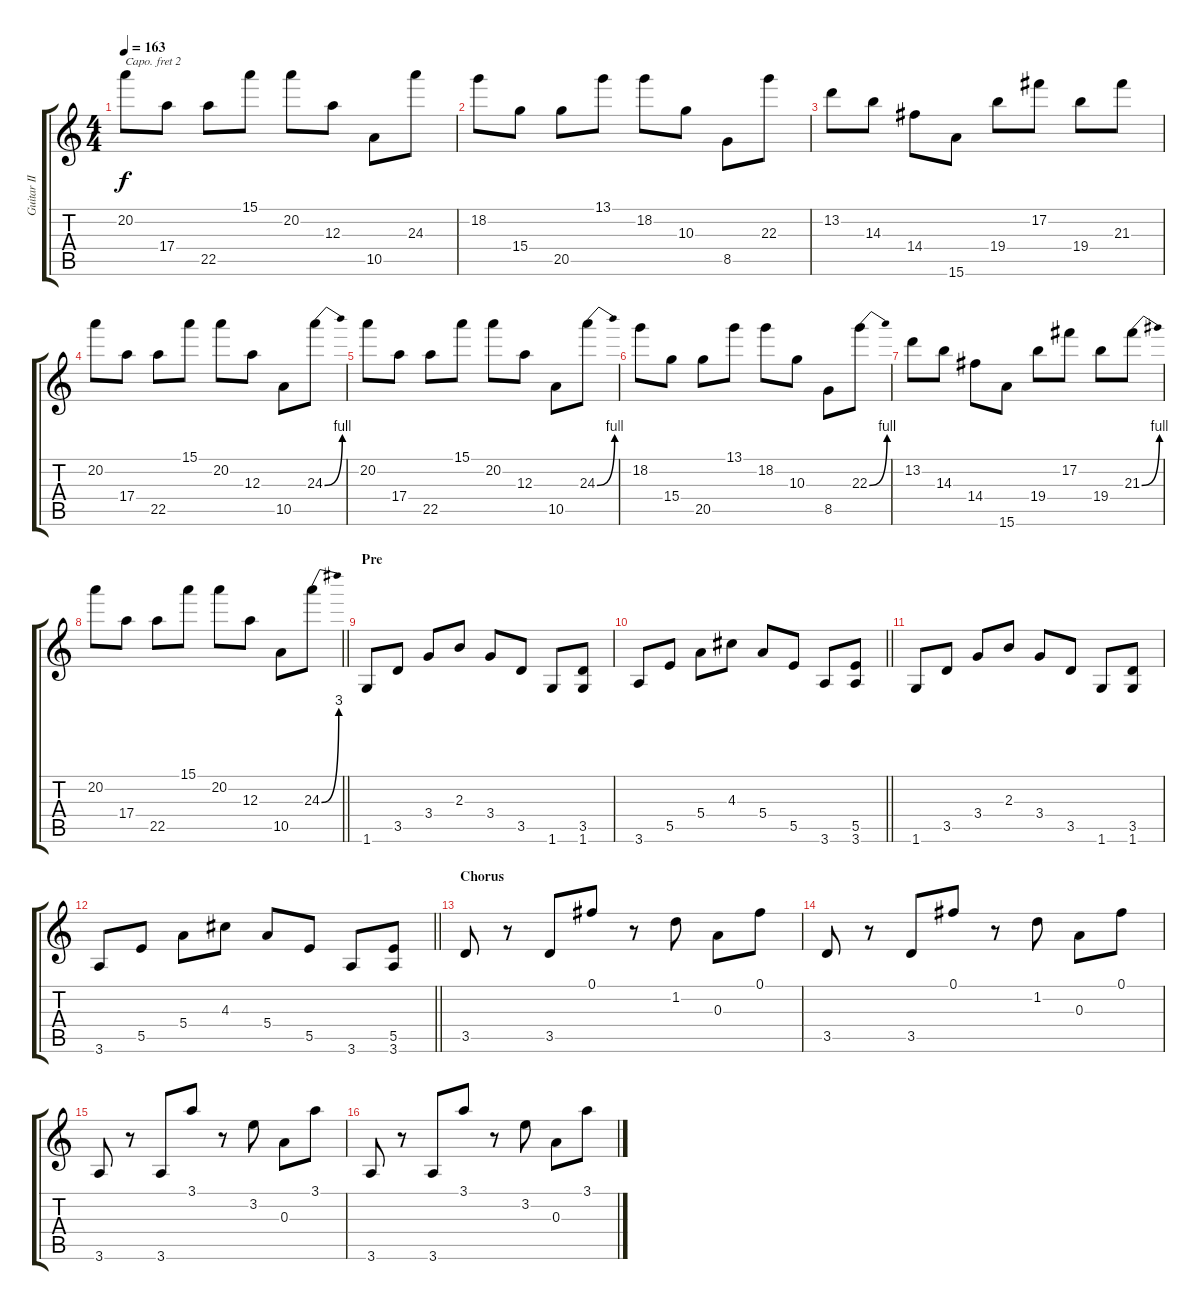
\track ("Guitar II" "Guitar II") {instrument distortionguitar}
\staff {score tabs}
\capo 2
\tuning (E4 B3 G3 D3 A2 E2) {hide}
\ts (4 4)
\tempo 163
\clef g2
\ks c
20.2.8{dy f} 17.4.8 22.5.8 15.1.8 20.2.8 12.3.8 10.5.8 24.3.8 |
18.2.8 15.4.8 20.5.8 13.1.8 18.2.8 10.3.8 8.5.8 22.3.8 |
13.2.8 14.3.8 14.4.8 15.6.8 19.4.8 17.2.8 19.4.8 21.3.8 |
20.2.8 17.4.8 22.5.8 15.1.8 20.2.8 12.3.8 10.5.8 24.3{be (bend 0 0 60 4)}.8 |
20.2.8 17.4.8 22.5.8 15.1.8 20.2.8 12.3.8 10.5.8 24.3{be (bend 0 0 60 4)}.8 |
18.2.8 15.4.8 20.5.8 13.1.8 18.2.8 10.3.8 8.5.8 22.3{be (bend 0 0 60 4)}.8 |
13.2.8 14.3.8 14.4.8 15.6.8 19.4.8 17.2.8 19.4.8 21.3{be (bend 0 0 60 4)}.8 |
\barLineRight lightlight
20.2.8 17.4.8 22.5.8 15.1.8 20.2.8 12.3.8 10.5.8 24.3{be (bend 0 0 60 12)}.8 |
\section ("" "Pre")
1.6.8 3.5.8 3.4.8 2.3.8 3.4.8 3.5.8 1.6.8 (3.5 1.6).8 |
\barLineRight lightlight
3.6.8 5.5.8 5.4.8 4.3.8 5.4.8 5.5.8 3.6.8 (5.5 3.6).8 |
1.6.8 3.5.8 3.4.8 2.3.8 3.4.8 3.5.8 1.6.8 (3.5 1.6).8 |
\barLineRight lightlight
3.6.8 5.5.8 5.4.8 4.3.8 5.4.8 5.5.8 3.6.8 (5.5 3.6).8 |
\section ("" "Chorus")
3.5.8 r.8 3.5.8 0.1.8 r.8 1.2.8 0.3.8 0.1.8 |
3.5.8 r.8 3.5.8 0.1.8 r.8 1.2.8 0.3.8 0.1.8 |
3.6.8 r.8 3.6.8 3.1.8 r.8 3.2.8 0.3.8 3.1.8 |
3.6.8 r.8 3.6.8 3.1.8 r.8 3.2.8 0.3.8 3.1.8
